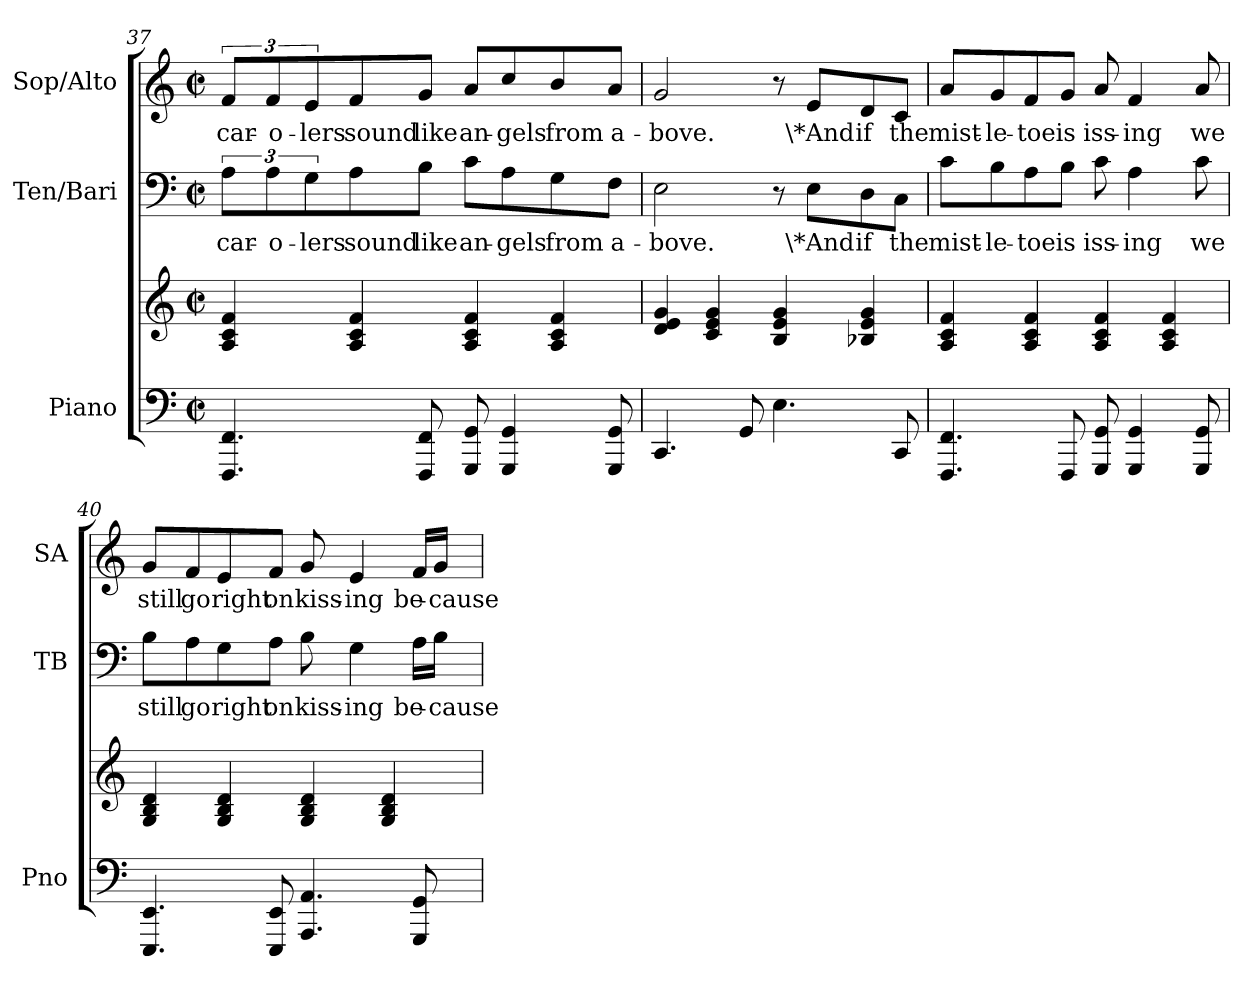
**kern	**kern	**kern	**text	**kern	**text
*part3	*part3	*part2	*part2	*part1	*part1
*staff4	*staff3	*staff2	*staff2	*staff1	*staff1
*I"Piano	*	*I"Ten/Bari	*	*I"Sop/Alto	*
*I'Pno	*	*I'TB	*	*I'SA	*
!!LO:LB:g=z
*clefF4	*clefG2	*clefF4	*	*clefG2	*
*k[]	*k[]	*k[]	*	*k[]	*
*C:	*C:	*C:	*	*C:	*
*M2/2	*M2/2	*M2/2	*	*M2/2	*
*met(c|)	*met(c|)	*met(c|)	*	*met(c|)	*
=37	=37	=37	=37	=37	=37
!	!	!	!LO:LY:b	!	!
!	!	!	!	!	!LO:LY:b
4.FF/ 4.FFF/	4f/ 4c/ 4A/	12A\L	car-	12f/L	car-
!	!	!	!LO:LY:b	!	!
!	!	!	!	!	!LO:LY:b
.	.	12A\	-o-	12f/	-o-
!	!	!	!LO:LY:b	!	!
!	!	!	!	!	!LO:LY:b
.	.	12G\	-lers	12e/	-lers
!	!	!	!LO:LY:b	!	!
!	!	!	!	!	!LO:LY:b
.	4f/ 4c/ 4A/	8A\	sound	8f/	sound
!	!	!	!LO:LY:b	!	!
!	!	!	!	!	!LO:LY:b
8FF/ 8FFF/	.	8B\J	like	8g/J	like
!	!	!	!LO:LY:b	!	!
!	!	!	!	!	!LO:LY:b
8GG/ 8GGG/	4f/ 4c/ 4A/	8c\L	an-	8a/L	an-
!	!	!	!LO:LY:b	!	!
!	!	!	!	!	!LO:LY:b
4GG/ 4GGG/	.	8A\	-gels	8cc/	-gels
!	!	!	!LO:LY:b	!	!
!	!	!	!	!	!LO:LY:b
.	4f/ 4c/ 4A/	8G\	from	8b/	from
!	!	!	!LO:LY:b	!	!
!	!	!	!	!	!LO:LY:b
8GG/ 8GGG/	.	8F\J	a-	8a/J	a-
=38	=38	=38	=38	=38	=38
!	!	!	!LO:LY:b	!	!
!	!	!	!	!	!LO:LY:b
4.CC/	4g/ 4e/ 4d/	2E\	-bove.	2g/	-bove.
.	4g/ 4e/ 4c/	.	.	.	.
8GG/	.	.	.	.	.
4.E\	4g/ 4e/ 4B/	8r	.	8r	.
!	!	!	!LO:LY:b	!	!
!	!	!	!	!	!LO:LY:b
.	.	8E\L	\*And	8e/L	\*And
!	!	!	!LO:LY:b	!	!
!	!	!	!	!	!LO:LY:b
.	4g/ 4e/ 4B-X/	8D\	if	8d/	if
!	!	!	!LO:LY:b	!	!
!	!	!	!	!	!LO:LY:b
8CC/	.	8C\J	the	8c/J	the
=39	=39	=39	=39	=39	=39
!	!	!	!LO:LY:b	!	!
!	!	!	!	!	!LO:LY:b
4.FF/ 4.FFF/	4f/ 4c/ 4A/	8c\L	mist-	8a/L	mist-
!	!	!	!LO:LY:b	!	!
!	!	!	!	!	!LO:LY:b
.	.	8B\	-le-	8g/	-le-
!	!	!	!LO:LY:b	!	!
!	!	!	!	!	!LO:LY:b
.	4f/ 4c/ 4A/	8A\	-toe	8f/	-toe
!	!	!	!LO:LY:b	!	!
!	!	!	!	!	!LO:LY:b
8FFF/	.	8B\J	is	8g/J	is
!	!	!	!LO:LY:b	!	!
!	!	!	!	!	!LO:LY:b
8GG/ 8GGG/	4f/ 4c/ 4A/	8c\	iss-	8a/	iss-
!	!	!	!LO:LY:b	!	!
!	!	!	!	!	!LO:LY:b
4GG/ 4GGG/	.	4A\	-ing	4f/	-ing
.	4f/ 4c/ 4A/	.	.	.	.
!	!	!	!LO:LY:b	!	!
!	!	!	!	!	!LO:LY:b
8GG/ 8GGG/	.	8c\	we	8a/	we
!!LO:PB:g=z
=40	=40	=40	=40	=40	=40
!	!	!	!LO:LY:b	!	!
!	!	!	!	!	!LO:LY:b
4.EE/ 4.EEE/	4d/ 4B/ 4G/	8B\L	still	8g/L	still
!	!	!	!LO:LY:b	!	!
!	!	!	!	!	!LO:LY:b
.	.	8A\	go	8f/	go
!	!	!	!LO:LY:b	!	!
!	!	!	!	!	!LO:LY:b
.	4d/ 4B/ 4G/	8G\	right	8e/	right
!	!	!	!LO:LY:b	!	!
!	!	!	!	!	!LO:LY:b
8EE/ 8EEE/	.	8A\J	on	8f/J	on
!	!	!	!LO:LY:b	!	!
!	!	!	!	!	!LO:LY:b
4.AA/ 4.AAA/	4d/ 4B/ 4G/	8B\	kiss-	8g/	kiss-
!	!	!	!LO:LY:b	!	!
!	!	!	!	!	!LO:LY:b
.	.	4G\	-ing	4e/	-ing
.	4d/ 4B/ 4G/	.	.	.	.
!	!	!	!LO:LY:b	!	!
!	!	!	!	!	!LO:LY:b
8GG/ 8GGG/	.	16A\LL	be-	16f/LL	be-
!	!	!	!LO:LY:b	!	!
!	!	!	!	!	!LO:LY:b
.	.	16B\JJ	-cause	16g/JJ	-cause
=	=	=	=	=	=
*-	*-	*-	*-	*-	*-
